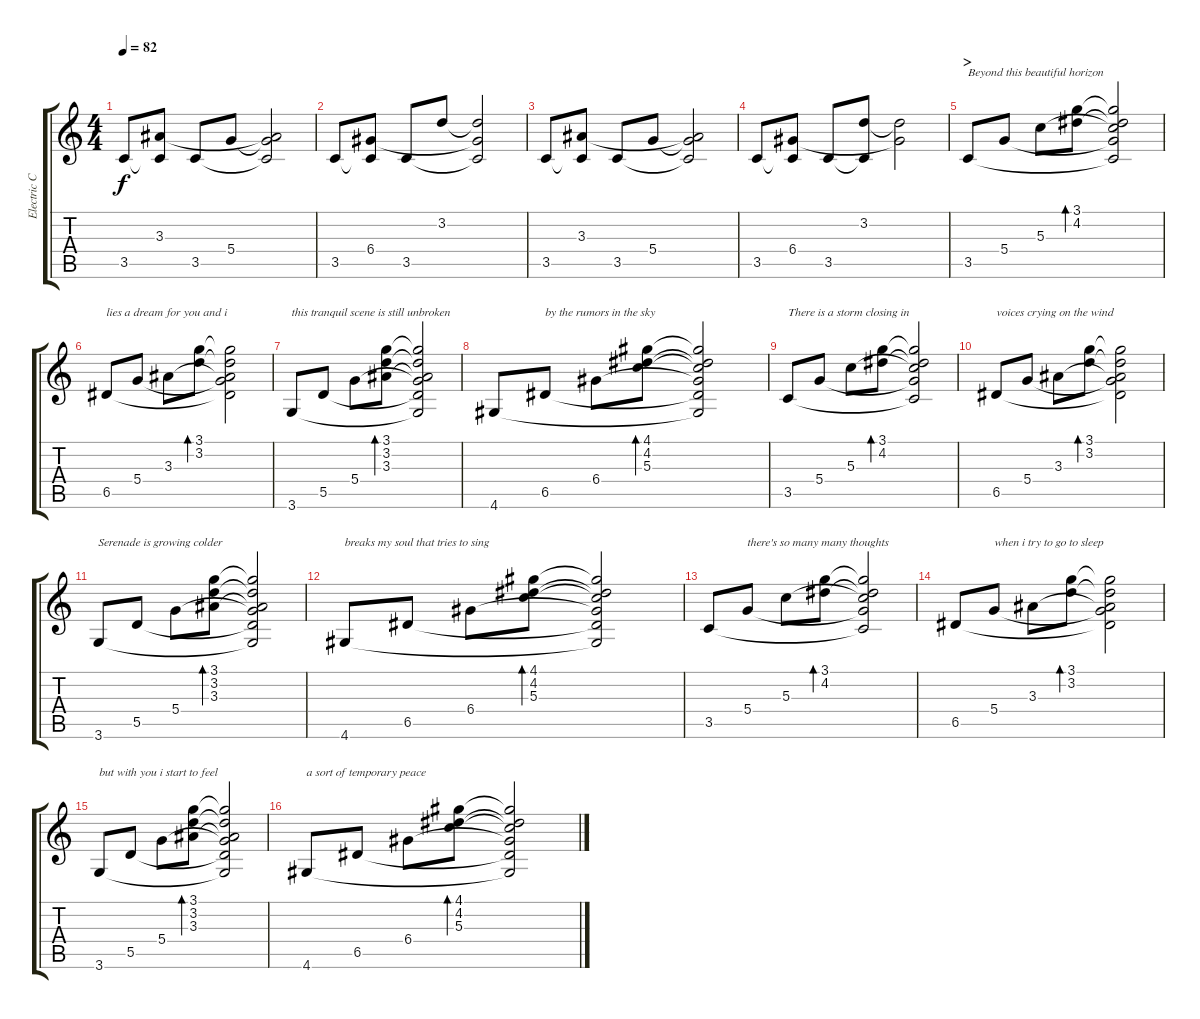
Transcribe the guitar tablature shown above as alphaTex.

\track ("Electric Clean" "Electric C") {instrument acousticguitarsteel}
\staff {score tabs}
\tuning (E4 B3 G3 D3 A2 E2) {hide}
\ts (4 4)
\tempo 82
\clef g2
\ks c
3.5.8{dy f} (3.3 3.5{t}).8 3.5.8 5.4.8 (3.3{t} 5.4{t} 3.5{t}).2 |
3.5.8 (6.4 3.5{t}).8 3.5.8 3.2.8 (3.2{t} 6.4{t} 3.5{t}).2 |
3.5.8 (3.3 3.5{t}).8 3.5.8 5.4.8 (3.3{t} 5.4{t} 3.5{t}).2 |
3.5.8 (6.4 3.5{t}).8 3.5.8 (3.2 3.5{t}).8 (3.2{t} 6.4{t}).2 |
\section ("" ">")
3.5.8{txt "Beyond this beautiful horizon" volume 9 balance 4 instrument electricguitarmuted} 5.4.8 5.3.8 (3.1 4.2).8{bd 60} (3.1{t} 4.2{t} 5.3{t} 5.4{t} 3.5{t}).2 |
6.5.8{txt "lies a dream for you and i"} 5.4.8 3.3.8 (3.1 3.2).8{bd 60} (3.1{t} 3.2{t} 3.3{t} 5.4{t} 6.5{t}).2 |
3.6.8{txt "this tranquil scene is still unbroken"} 5.5.8 5.4.8 (3.1 3.2 3.3).8{bd 60} (3.1{t} 3.2{t} 3.3{t} 5.4{t} 5.5{t} 3.6{t}).2 |
4.6.8 6.5.8{txt "by the rumors in the sky"} 6.4.8 (4.1 4.2 5.3).8{bd 60} (4.1{t} 4.2{t} 5.3{t} 6.4{t} 6.5{t} 4.6{t}).2 |
3.5.8{txt "There is a storm closing in"} 5.4.8 5.3.8 (3.1 4.2).8{bd 60} (3.1{t} 4.2{t} 5.3{t} 5.4{t} 3.5{t}).2 |
6.5.8{txt "voices crying on the wind"} 5.4.8 3.3.8 (3.1 3.2).8{bd 60} (3.1{t} 3.2{t} 3.3{t} 5.4{t} 6.5{t}).2 |
3.6.8{txt "Serenade is growing colder"} 5.5.8 5.4.8 (3.1 3.2 3.3).8{bd 60} (3.1{t} 3.2{t} 3.3{t} 5.4{t} 5.5{t} 3.6{t}).2 |
4.6.8{txt "breaks my soul that tries to sing"} 6.5.8 6.4.8 (4.1 4.2 5.3).8{bd 60} (4.1{t} 4.2{t} 5.3{t} 6.4{t} 6.5{t} 4.6{t}).2 |
3.5.8 5.4.8{txt "there's so many many thoughts"} 5.3.8 (3.1 4.2).8{bd 60} (3.1{t} 4.2{t} 5.3{t} 5.4{t} 3.5{t}).2 |
6.5.8 5.4.8{txt "when i try to go to sleep"} 3.3.8 (3.1 3.2).8{bd 60} (3.1{t} 3.2{t} 3.3{t} 5.4{t} 6.5{t}).2 |
3.6.8{txt "but with you i start to feel"} 5.5.8 5.4.8 (3.1 3.2 3.3).8{bd 60} (3.1{t} 3.2{t} 3.3{t} 5.4{t} 5.5{t} 3.6{t}).2 |
4.6.8{txt "a sort of temporary peace"} 6.5.8 6.4.8 (4.1 4.2 5.3).8{bd 60} (4.1{t} 4.2{t} 5.3{t} 6.4{t} 6.5{t} 4.6{t}).2
